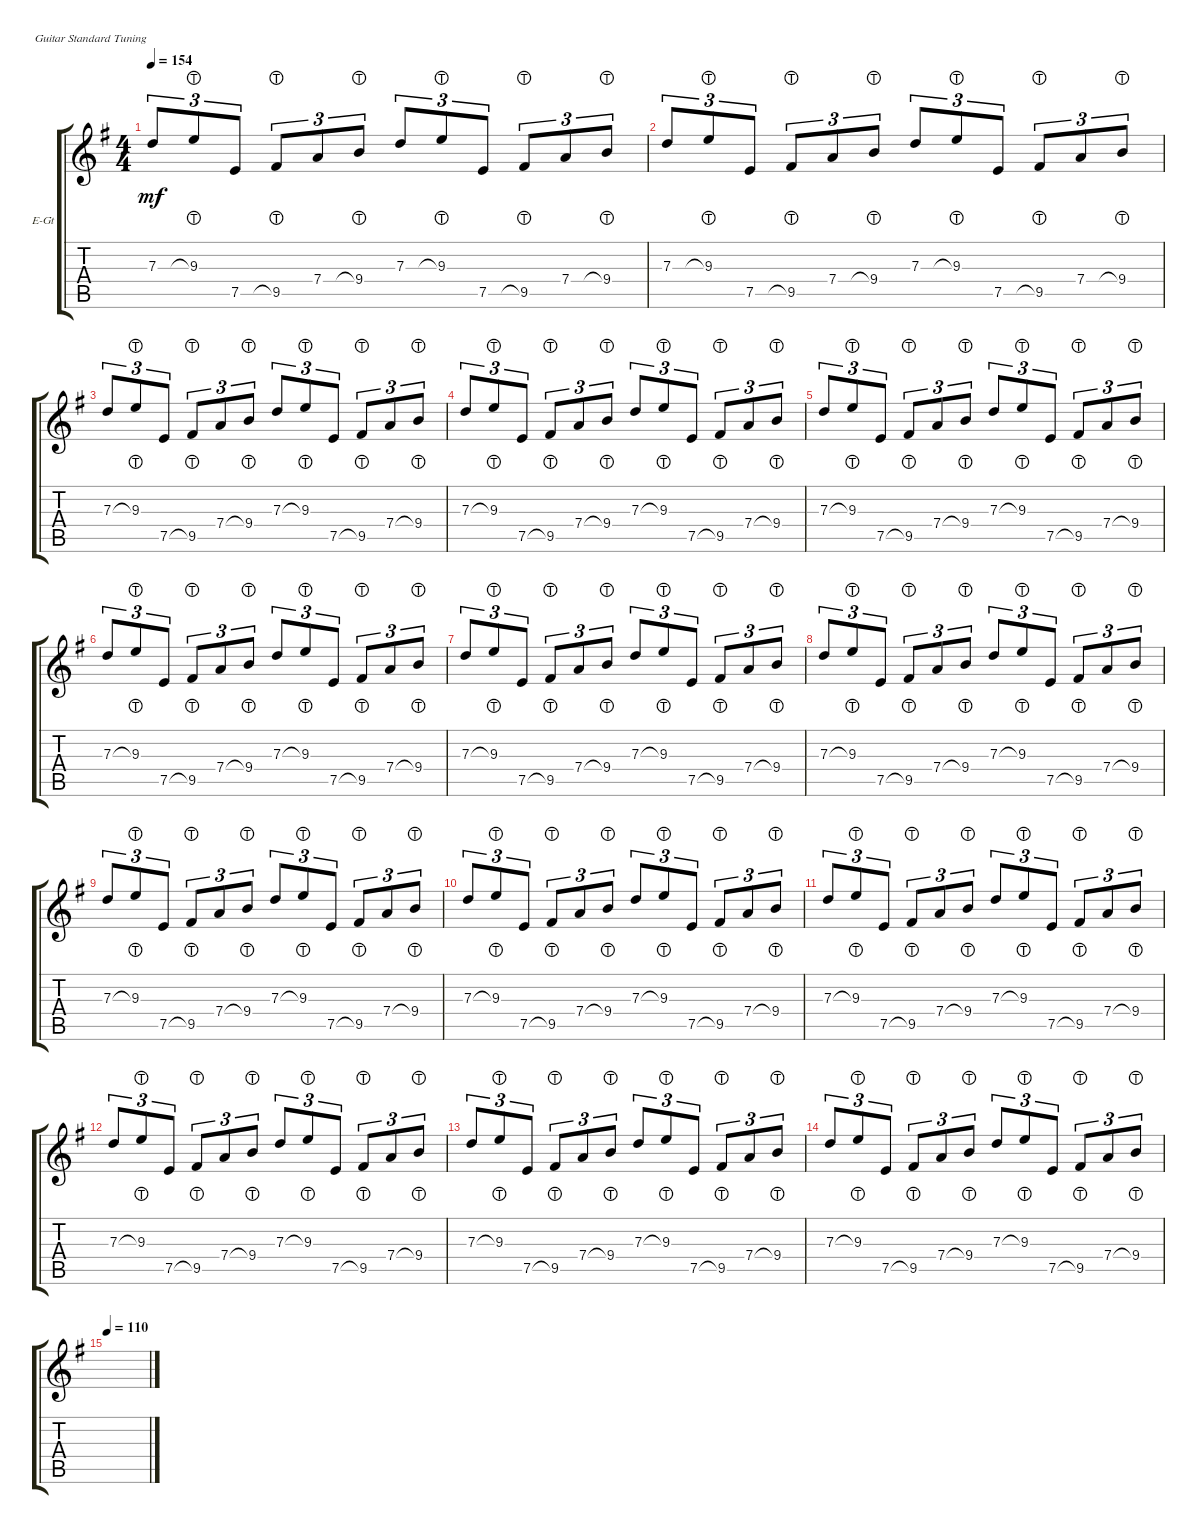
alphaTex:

\defaultSystemsLayout 4
\bracketExtendMode groupsimilarinstruments
\firstSystemTrackNameOrientation horizontal
\otherSystemsTrackNameOrientation horizontal
\track ("Electric Guitar" "E-Gt") {instrument distortionguitar}
\staff {score tabs}
\tuning (E4 B3 G3 D3 A2 E2)
\ts (4 4)
\tempo 154
\clef g2
\ks g
7.3.8{tu (3 2) dy mf} 9.3{lht}.8{tu (3 2)} 7.5.8{tu (3 2)} 9.5{lht}.8{tu (3 2)} 7.4.8{tu (3 2)} 9.4{lht}.8{tu (3 2)} 7.3.8{tu (3 2)} 9.3{lht}.8{tu (3 2)} 7.5.8{tu (3 2)} 9.5{lht}.8{tu (3 2)} 7.4.8{tu (3 2)} 9.4{lht}.8{tu (3 2)} |
7.3.8{tu (3 2)} 9.3{lht}.8{tu (3 2)} 7.5.8{tu (3 2)} 9.5{lht}.8{tu (3 2)} 7.4.8{tu (3 2)} 9.4{lht}.8{tu (3 2)} 7.3.8{tu (3 2)} 9.3{lht}.8{tu (3 2)} 7.5.8{tu (3 2)} 9.5{lht}.8{tu (3 2)} 7.4.8{tu (3 2)} 9.4{lht}.8{tu (3 2)} |
7.3.8{tu (3 2)} 9.3{lht}.8{tu (3 2)} 7.5.8{tu (3 2)} 9.5{lht}.8{tu (3 2)} 7.4.8{tu (3 2)} 9.4{lht}.8{tu (3 2)} 7.3.8{tu (3 2)} 9.3{lht}.8{tu (3 2)} 7.5.8{tu (3 2)} 9.5{lht}.8{tu (3 2)} 7.4.8{tu (3 2)} 9.4{lht}.8{tu (3 2)} |
7.3.8{tu (3 2)} 9.3{lht}.8{tu (3 2)} 7.5.8{tu (3 2)} 9.5{lht}.8{tu (3 2)} 7.4.8{tu (3 2)} 9.4{lht}.8{tu (3 2)} 7.3.8{tu (3 2)} 9.3{lht}.8{tu (3 2)} 7.5.8{tu (3 2)} 9.5{lht}.8{tu (3 2)} 7.4.8{tu (3 2)} 9.4{lht}.8{tu (3 2)} |
7.3.8{tu (3 2)} 9.3{lht}.8{tu (3 2)} 7.5.8{tu (3 2)} 9.5{lht}.8{tu (3 2)} 7.4.8{tu (3 2)} 9.4{lht}.8{tu (3 2)} 7.3.8{tu (3 2)} 9.3{lht}.8{tu (3 2)} 7.5.8{tu (3 2)} 9.5{lht}.8{tu (3 2)} 7.4.8{tu (3 2)} 9.4{lht}.8{tu (3 2)} |
7.3.8{tu (3 2)} 9.3{lht}.8{tu (3 2)} 7.5.8{tu (3 2)} 9.5{lht}.8{tu (3 2)} 7.4.8{tu (3 2)} 9.4{lht}.8{tu (3 2)} 7.3.8{tu (3 2)} 9.3{lht}.8{tu (3 2)} 7.5.8{tu (3 2)} 9.5{lht}.8{tu (3 2)} 7.4.8{tu (3 2)} 9.4{lht}.8{tu (3 2)} |
7.3.8{tu (3 2)} 9.3{lht}.8{tu (3 2)} 7.5.8{tu (3 2)} 9.5{lht}.8{tu (3 2)} 7.4.8{tu (3 2)} 9.4{lht}.8{tu (3 2)} 7.3.8{tu (3 2)} 9.3{lht}.8{tu (3 2)} 7.5.8{tu (3 2)} 9.5{lht}.8{tu (3 2)} 7.4.8{tu (3 2)} 9.4{lht}.8{tu (3 2)} |
7.3.8{tu (3 2)} 9.3{lht}.8{tu (3 2)} 7.5.8{tu (3 2)} 9.5{lht}.8{tu (3 2)} 7.4.8{tu (3 2)} 9.4{lht}.8{tu (3 2)} 7.3.8{tu (3 2)} 9.3{lht}.8{tu (3 2)} 7.5.8{tu (3 2)} 9.5{lht}.8{tu (3 2)} 7.4.8{tu (3 2)} 9.4{lht}.8{tu (3 2)} |
7.3.8{tu (3 2)} 9.3{lht}.8{tu (3 2)} 7.5.8{tu (3 2)} 9.5{lht}.8{tu (3 2)} 7.4.8{tu (3 2)} 9.4{lht}.8{tu (3 2)} 7.3.8{tu (3 2)} 9.3{lht}.8{tu (3 2)} 7.5.8{tu (3 2)} 9.5{lht}.8{tu (3 2)} 7.4.8{tu (3 2)} 9.4{lht}.8{tu (3 2)} |
7.3.8{tu (3 2)} 9.3{lht}.8{tu (3 2)} 7.5.8{tu (3 2)} 9.5{lht}.8{tu (3 2)} 7.4.8{tu (3 2)} 9.4{lht}.8{tu (3 2)} 7.3.8{tu (3 2)} 9.3{lht}.8{tu (3 2)} 7.5.8{tu (3 2)} 9.5{lht}.8{tu (3 2)} 7.4.8{tu (3 2)} 9.4{lht}.8{tu (3 2)} |
7.3.8{tu (3 2)} 9.3{lht}.8{tu (3 2)} 7.5.8{tu (3 2)} 9.5{lht}.8{tu (3 2)} 7.4.8{tu (3 2)} 9.4{lht}.8{tu (3 2)} 7.3.8{tu (3 2)} 9.3{lht}.8{tu (3 2)} 7.5.8{tu (3 2)} 9.5{lht}.8{tu (3 2)} 7.4.8{tu (3 2)} 9.4{lht}.8{tu (3 2)} |
7.3.8{tu (3 2)} 9.3{lht}.8{tu (3 2)} 7.5.8{tu (3 2)} 9.5{lht}.8{tu (3 2)} 7.4.8{tu (3 2)} 9.4{lht}.8{tu (3 2)} 7.3.8{tu (3 2)} 9.3{lht}.8{tu (3 2)} 7.5.8{tu (3 2)} 9.5{lht}.8{tu (3 2)} 7.4.8{tu (3 2)} 9.4{lht}.8{tu (3 2)} |
7.3.8{tu (3 2)} 9.3{lht}.8{tu (3 2)} 7.5.8{tu (3 2)} 9.5{lht}.8{tu (3 2)} 7.4.8{tu (3 2)} 9.4{lht}.8{tu (3 2)} 7.3.8{tu (3 2)} 9.3{lht}.8{tu (3 2)} 7.5.8{tu (3 2)} 9.5{lht}.8{tu (3 2)} 7.4.8{tu (3 2)} 9.4{lht}.8{tu (3 2)} |
7.3.8{tu (3 2)} 9.3{lht}.8{tu (3 2)} 7.5.8{tu (3 2)} 9.5{lht}.8{tu (3 2)} 7.4.8{tu (3 2)} 9.4{lht}.8{tu (3 2)} 7.3.8{tu (3 2)} 9.3{lht}.8{tu (3 2)} 7.5.8{tu (3 2)} 9.5{lht}.8{tu (3 2)} 7.4.8{tu (3 2)} 9.4{lht}.8{tu (3 2)} |
\tempo 110
